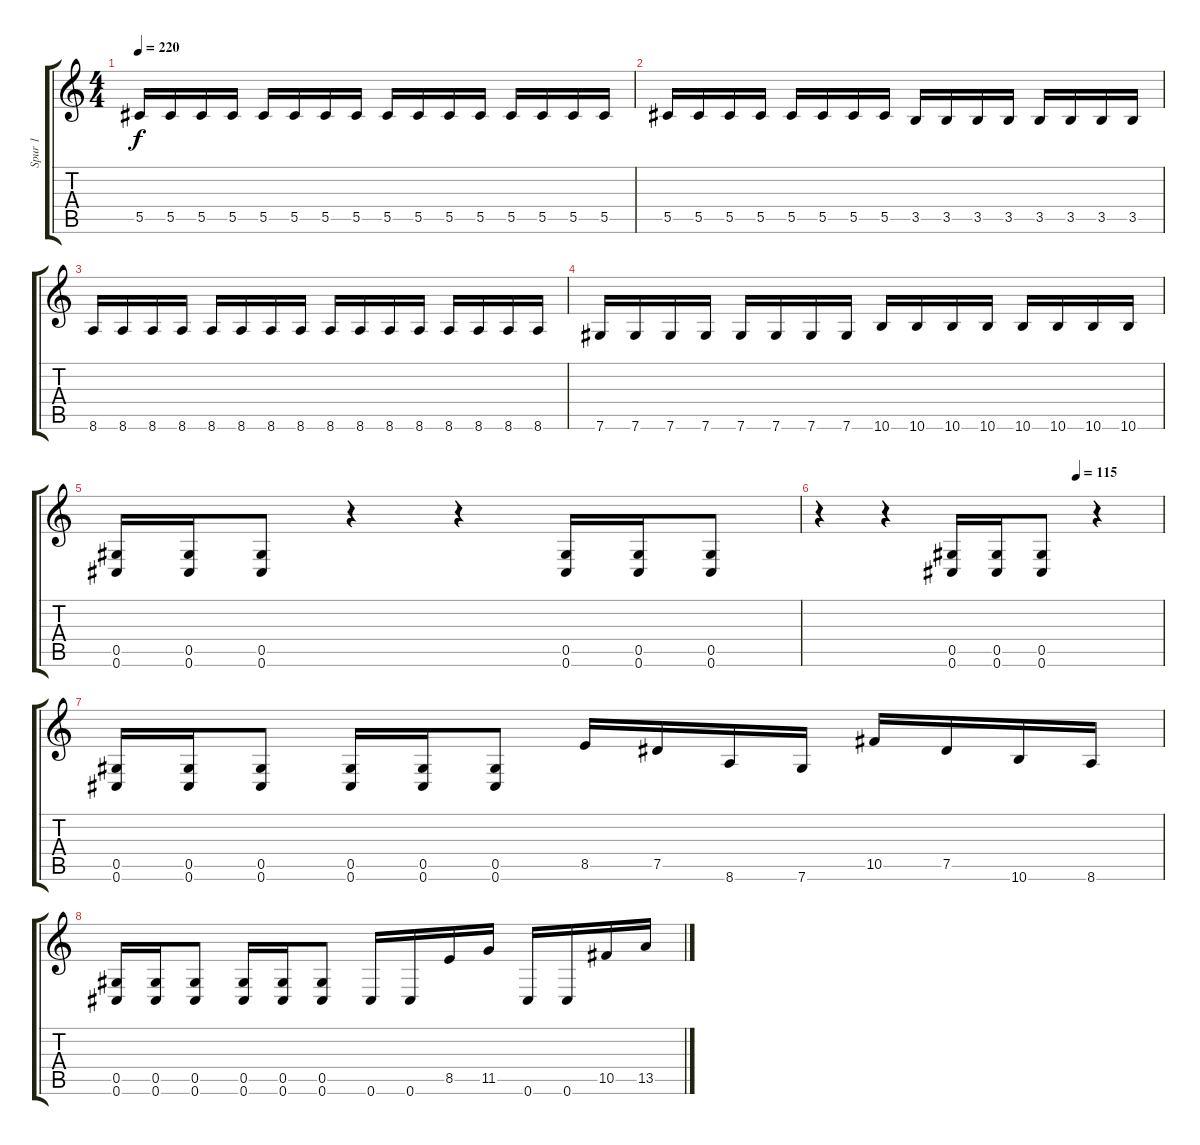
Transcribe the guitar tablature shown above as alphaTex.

\track ("Spur 1" "Spur 1") {instrument distortionguitar}
\staff {score tabs}
\tuning (Eb4 Bb3 Gb3 Db3 Ab2 Db2) {hide}
\ts (4 4)
\tempo 220
\clef g2
\ks c
5.5.16{dy f} 5.5.16 5.5.16 5.5.16 5.5.16 5.5.16 5.5.16 5.5.16 5.5.16 5.5.16 5.5.16 5.5.16 5.5.16 5.5.16 5.5.16 5.5.16 |
5.5.16 5.5.16 5.5.16 5.5.16 5.5.16 5.5.16 5.5.16 5.5.16 3.5.16 3.5.16 3.5.16 3.5.16 3.5.16 3.5.16 3.5.16 3.5.16 |
8.6.16 8.6.16 8.6.16 8.6.16 8.6.16 8.6.16 8.6.16 8.6.16 8.6.16 8.6.16 8.6.16 8.6.16 8.6.16 8.6.16 8.6.16 8.6.16 |
7.6.16 7.6.16 7.6.16 7.6.16 7.6.16 7.6.16 7.6.16 7.6.16 10.6.16 10.6.16 10.6.16 10.6.16 10.6.16 10.6.16 10.6.16 10.6.16 |
(0.5 0.6).16{balance 0} (0.5 0.6).16 (0.5 0.6).8 r.4 r.4 (0.5 0.6).16{balance 16} (0.5 0.6).16 (0.5 0.6).8 |
\tempo (115 0.75)
r.4 r.4 (0.5 0.6).16{balance 8} (0.5 0.6).16 (0.5 0.6).8 r.4 |
(0.5 0.6).16 (0.5 0.6).16 (0.5 0.6).8 (0.5 0.6).16 (0.5 0.6).16 (0.5 0.6).8 8.5.16 7.5.16 8.6.16 7.6.16 10.5.16 7.5.16 10.6.16 8.6.16 |
(0.5 0.6).16 (0.5 0.6).16 (0.5 0.6).8 (0.5 0.6).16 (0.5 0.6).16 (0.5 0.6).8 0.6.16 0.6.16 8.5.16 11.5.16 0.6.16 0.6.16 10.5.16 13.5.16
